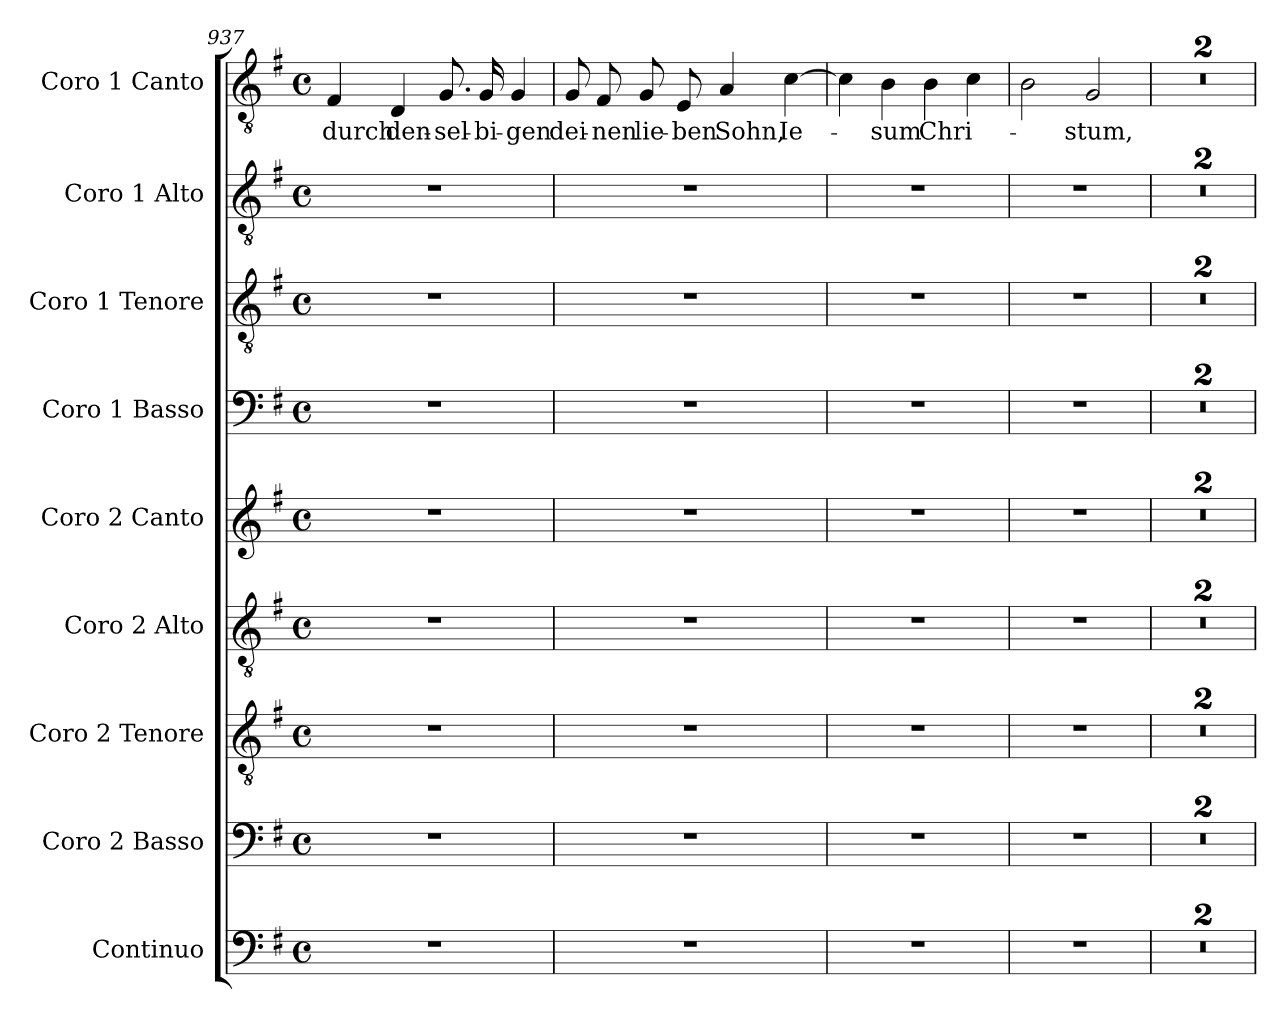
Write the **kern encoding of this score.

**kern	**kern	**kern	**kern	**kern	**kern	**kern	**kern	**kern	**text
*part9	*part8	*part7	*part6	*part5	*part4	*part3	*part2	*part1	*part1
*staff9	*staff8	*staff7	*staff6	*staff5	*staff4	*staff3	*staff2	*staff1	*staff1
*I"Continuo	*I"Coro 2  Basso	*I"Coro 2  Tenore	*I"Coro 2  Alto	*I"Coro 2  Canto	*I"Coro 1  Basso	*I"Coro 1  Tenore	*I"Coro 1  Alto	*I"Coro 1  Canto	*
!!LO:LB:g=z
*clefF4	*clefF4	*clefGv2	*clefGv2	*clefG2	*clefF4	*clefGv2	*clefGv2	*clefGv2	*
*k[f#]	*k[f#]	*k[f#]	*k[f#]	*k[f#]	*k[f#]	*k[f#]	*k[f#]	*k[f#]	*
*G:	*G:	*G:	*G:	*G:	*G:	*G:	*G:	*G:	*
*M4/4	*M4/4	*M4/4	*M4/4	*M4/4	*M4/4	*M4/4	*M4/4	*M4/4	*
*met(c)	*met(c)	*met(c)	*met(c)	*met(c)	*met(c)	*met(c)	*met(c)	*met(c)	*
=937	=937	=937	=937	=937	=937	=937	=937	=937	=937
!	!	!	!	!	!	!	!	!	!LO:LY:b:cj
1r	1r	1r	1r	1r	1r	1r	1r	4F#/	durch
!	!	!	!	!	!	!	!	!	!LO:LY:b:cj
.	.	.	.	.	.	.	.	4D/	den-
!	!	!	!	!	!	!	!	!	!LO:LY:b:cj
.	.	.	.	.	.	.	.	8.G/	-sel-
!	!	!	!	!	!	!	!	!	!LO:LY:b
.	.	.	.	.	.	.	.	16G/	-bi-
!	!	!	!	!	!	!	!	!	!LO:LY:b:cj
.	.	.	.	.	.	.	.	4G/	-gen
=938	=938	=938	=938	=938	=938	=938	=938	=938	=938
!	!	!	!	!	!	!	!	!	!LO:LY:b:cj
1r	1r	1r	1r	1r	1r	1r	1r	8G/	dei-
!	!	!	!	!	!	!	!	!	!LO:LY:b:cj
.	.	.	.	.	.	.	.	8F#/	-nen
!	!	!	!	!	!	!	!	!	!LO:LY:b:cj
.	.	.	.	.	.	.	.	8G/	lie-
!	!	!	!	!	!	!	!	!	!LO:LY:b:cj
.	.	.	.	.	.	.	.	8E/	-ben
!	!	!	!	!	!	!	!	!	!LO:LY:b:cj
.	.	.	.	.	.	.	.	4A/	Sohn,
!	!	!	!	!	!	!	!	!	!LO:LY:b:cj
.	.	.	.	.	.	.	.	[>4c\	Ie-
=939	=939	=939	=939	=939	=939	=939	=939	=939	=939
1r	1r	1r	1r	1r	1r	1r	1r	4c\]	.
!	!	!	!	!	!	!	!	!	!LO:LY:b:cj
.	.	.	.	.	.	.	.	4B\	-sum
!	!	!	!	!	!	!	!	!	!LO:LY:b:cj
.	.	.	.	.	.	.	.	4B\	Chri-
.	.	.	.	.	.	.	.	4c\	.
=940	=940	=940	=940	=940	=940	=940	=940	=940	=940
1r	1r	1r	1r	1r	1r	1r	1r	2B\	.
!	!	!	!	!	!	!	!	!	!LO:LY:b:cj
.	.	.	.	.	.	.	.	2G/	-stum,
=941	=941	=941	=941	=941	=941	=941	=941	=941	=941
1r	1r	1r	1r	1r	1r	1r	1r	1r	.
=942	=942	=942	=942	=942	=942	=942	=942	=942	=942
1r	1r	1r	1r	1r	1r	1r	1r	1r	.
=	=	=	=	=	=	=	=	=	=
*-	*-	*-	*-	*-	*-	*-	*-	*-	*-
